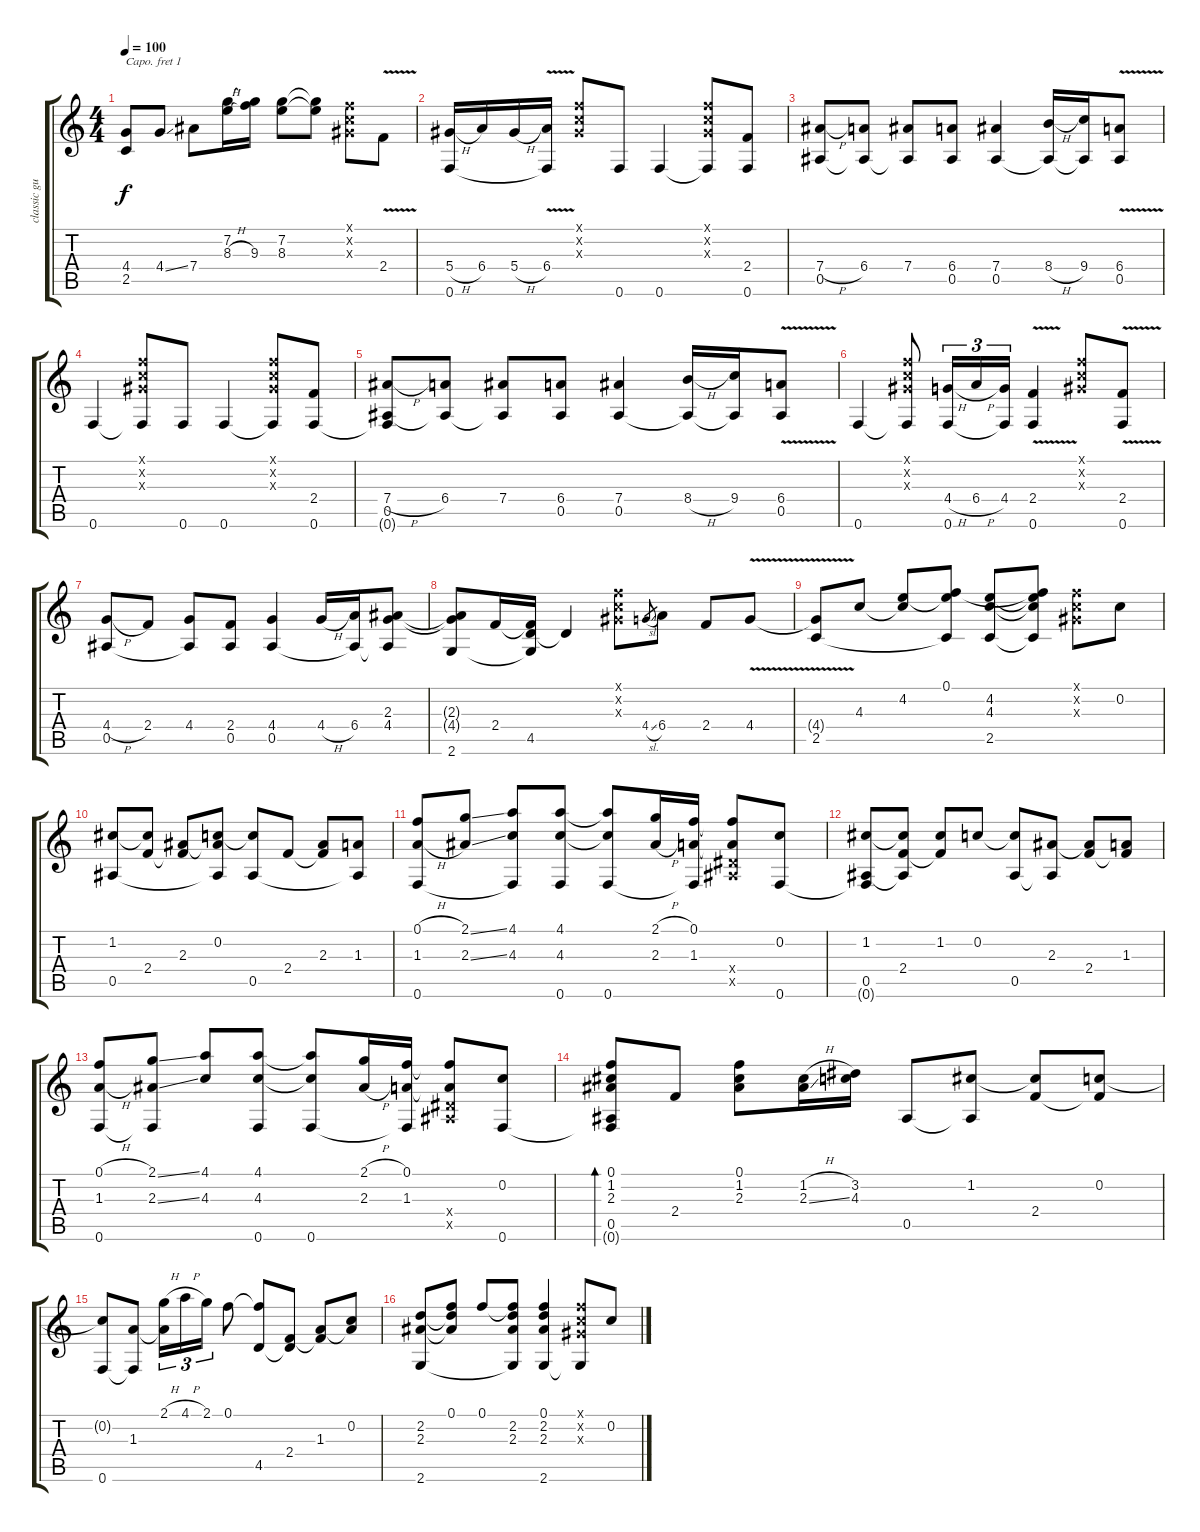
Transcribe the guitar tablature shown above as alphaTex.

\track ("classic guitar" "classic gu") {instrument acousticguitarnylon}
\staff {score tabs}
\capo 1
\tuning (E4 B3 G3 D3 A2 E2) {hide}
\ts (4 4)
\tempo 100
\clef g2
\ks c
(4.4{t} 2.5).8{dy f} 4.4{ss}.8 7.4.8 (7.2 8.3{h}).16 (7.2{t} 9.3).16 (7.2 8.3).8 (7.2{t} 8.3{t}).8 (0.1{x} 0.2{x} 0.3{x}).8 2.4{v}.8 |
(5.4{h} 0.6).16 6.4.16 5.4{h}.16 (6.4{v} 0.6{t}).16 (0.1{x} 0.2{x} 0.3{x}).8 0.6.8 0.6.4 (0.1{x} 0.2{x} 0.3{x} 0.6{t}).8 (2.4 0.6).8 |
(7.4{h} 0.5).8 (6.4 0.5{t}).8 (7.4 0.5{t}).8 (6.4 0.5).8 (7.4 0.5).4 (8.4{h} 0.5{t}).16 (9.4 0.5{t}).16 (6.4{v} 0.5{v}).8 |
0.6.4 (0.1{x} 0.2{x} 0.3{x} 0.6{t}).8 0.6.8 0.6.4 (0.1{x} 0.2{x} 0.3{x} 0.6{t}).8 (2.4 0.6).8 |
(7.4{h} 0.5 0.6{t}).8 (6.4 0.5{t}).8 (7.4 0.5{t}).8 (6.4 0.5).8 (7.4 0.5).4 (8.4{h} 0.5{t}).16 (9.4 0.5{t}).16 (6.4{v} 0.5{v}).8 |
0.6.4 (0.1{x} 0.2{x} 0.3{x} 0.6{t}).8 (4.4{h} 0.6).16{tu (3 2)} 6.4{h}.16{tu (3 2)} (4.4 0.6{t}).16{tu (3 2)} (2.4{v} 0.6{v}).4 (0.1{x} 0.2{x} 0.3{x}).8 (2.4{v} 0.6{v}).8 |
(4.4{h} 0.5).8 2.4.8 (4.4 0.5{t}).8 (2.4 0.5).8 (4.4 0.5).4 4.4{h}.16 (6.4 0.5{t}).16 (2.3 4.4 0.5{t}).8 |
(2.3{t} 4.4{t} 2.6).8 2.4.16 (2.4{t} 4.5 2.6{t}).16 4.5{t}.4 (0.1{x} 0.2{x} 0.3{x}).8 4.4{sl}.8{gr} 6.4.8 2.4.8 4.4{v}.8 |
(4.4{t} 2.5).8 4.3.8 (4.2 4.3{t}).8 (0.1 4.2{t} 2.5{t}).8 (4.2 4.3 2.5).8 (0.1{t} 4.2{t} 4.3{t} 2.5{t}).8 (0.1{x} 0.2{x} 0.3{x}).8 0.2.8 |
(1.2 0.5).8 (1.2{t} 2.4).8 (2.3 2.4{t}).8 (0.2 2.3{t} 0.5{t}).8 (0.2{t} 0.5).8 2.4.8 (2.3 2.4{t}).8 (1.3 0.5{t}).8 |
(0.1{h} 1.3{h} 0.6).8 (2.1{ss} 2.3{ss}).8 (4.1 4.3 0.6{t}).8 (4.1 4.3 0.6).8 (4.1{t} 4.3{t} 0.6).8 (2.1{h} 2.3{h}).16 (0.1 1.3 0.6{t}).16 (0.1{t} 1.3{t} 0.4{x} 0.5{x}).8 (0.2 0.6).8 |
(1.2 0.5 0.6{t}).8 (1.2{t} 2.4 0.5{t}).8 (1.2 2.4{t}).8 0.2.8 (0.2{t} 0.5).8 (2.3 0.5{t}).8 (2.3{t} 2.4).8 (1.3 2.4{t}).8 |
(0.1{h} 1.3{h} 0.6).8 (2.1{ss} 2.3{ss} 0.6{t}).8 (4.1 4.3).8 (4.1 4.3 0.6).8 (4.1{t} 4.3{t} 0.6).8 (2.1{h} 2.3{h}).16 (0.1 1.3 0.6{t}).16 (0.1{t} 1.3{t} 0.4{x} 0.5{x}).8 (0.2 0.6).8 |
(0.1 1.2 2.3 0.5 0.6{t}).8{bd 480} 2.4.8 (0.1 1.2 2.3).8 (1.2{h} 2.3{ss}).16 (3.2 4.3).16 0.5.8 (1.2 0.5{t}).8 (1.2{t} 2.4).8 (0.2 2.4{t}).8 |
(0.2{t} 0.6).8 (1.3 0.6{t}).8 (2.1{h} 1.3{t}).16{tu (3 2)} 4.1{h}.16{tu (3 2)} 2.1.16{tu (3 2)} 0.1.8 (0.1{t} 4.5).8 (2.4 4.5{t}).8 (1.3 2.4{t}).8 (0.2 1.3{t}).8 |
(2.2 2.3 2.6).8 (0.1 2.2{t} 2.3{t}).8 0.1.8 (0.1{t} 2.2 2.3 2.6{t}).8 (0.1 2.2 2.3 2.6).4 (0.1{x} 0.2{x} 0.3{x} 2.6{t}).8 0.2.8
